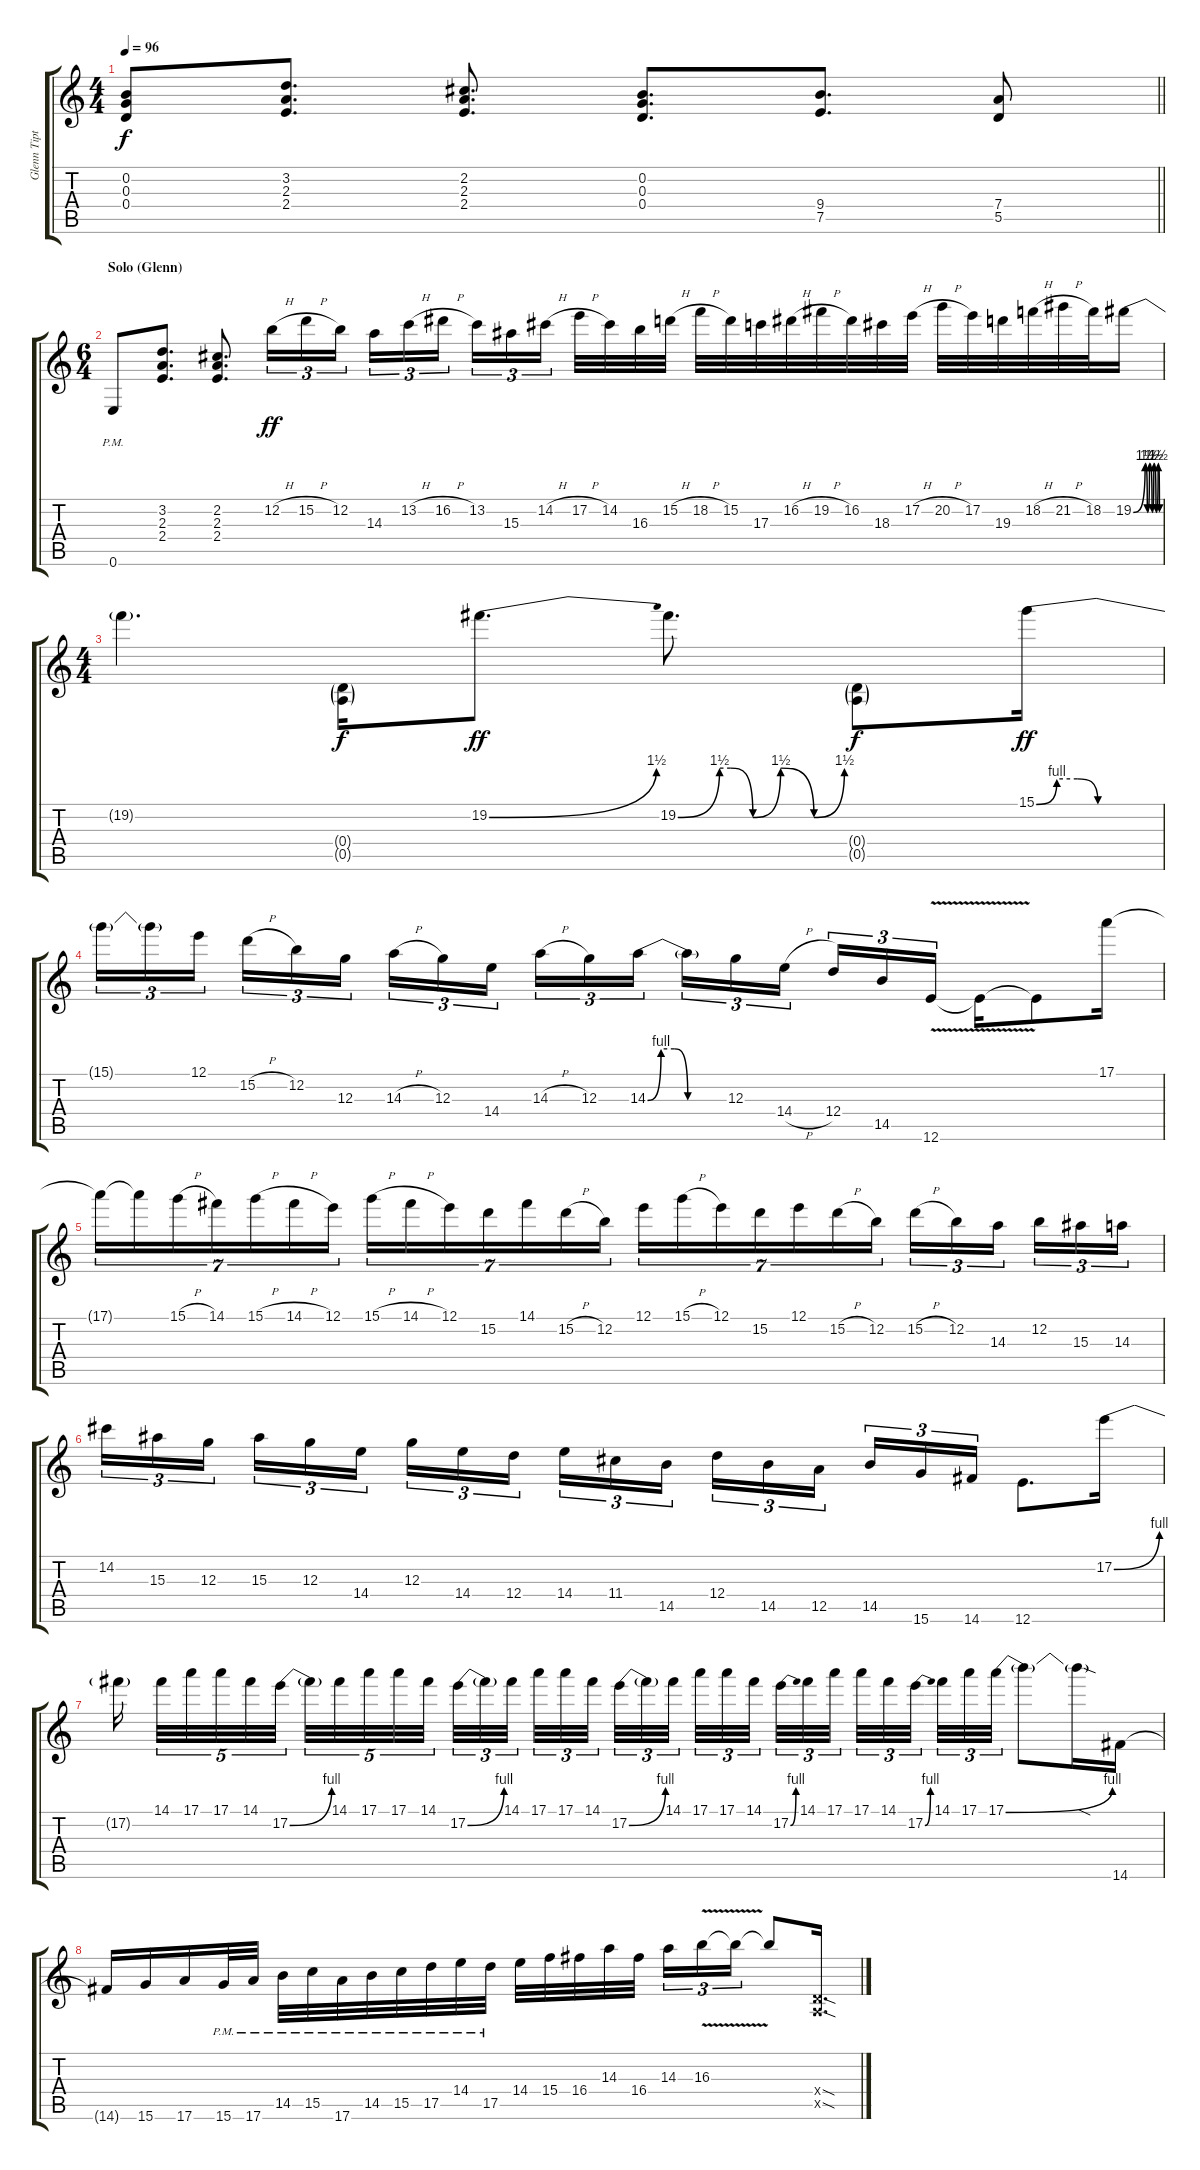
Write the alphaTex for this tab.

\track ("Glenn Tipton" "Glenn Tipt") {instrument distortionguitar}
\staff {score tabs}
\tuning (E4 B3 G3 D3 A2 E2) {hide}
\ts (4 4)
\tempo 96
\clef g2
\barLineRight lightlight
\ks c
(0.2{t} 0.3{t} 0.4{t}).8{dy f} (3.2 2.3 2.4).8{d} (2.2 2.3 2.4).8{d} (0.2 0.3 0.4).8{d} (9.4 7.5).8{d} (7.4 5.5).8 |
\ts (6 4)
\section ("" "Solo (Glenn)")
0.6{pm}.8 (3.2 2.3 2.4).8{d} (2.2 2.3 2.4).8{d} 12.2{h}.16{tu (3 2) dy ff volume 16 balance 8} 15.2{h}.16{tu (3 2)} 12.2.16{tu (3 2) beam splitsecondary} 14.3.16{tu (3 2)} 13.2{h}.16{tu (3 2)} 16.2{h}.16{tu (3 2)} 13.2.16{tu (3 2)} 15.3.16{tu (3 2)} 14.2{h}.16{tu (3 2) beam splitsecondary} 17.2{h}.32 14.2.32 16.3.32 15.2{h}.32 18.2{h}.32 15.2.32 17.3.32 16.2{h}.32 19.2{h}.32 16.2.32 18.3.32 17.2{h}.32 20.2{h}.32 17.2.32 19.3.32 18.2{h}.32 21.2{h}.32 18.2.32 19.2{be (custom 0 0 27 6 32 0 37 6 43 0 47 6 52 0 57 6 60 0)}.16 |
\ts (4 4)
19.2{t}.4{d} (0.4{g} 0.5{g}).16{dy f} 19.2{be (bend 0 0 60 6)}.8{d dy ff} 19.2{be (custom 0 0 15 6 19 6 27 0 37 6 49 0 60 6)}.8{d} (0.4{g} 0.5{g}).8{dy f} 15.1{be (custom 0 0 10 4 20 4 30 0 60 0)}.16{dy ff} |
15.1{t}.16{tu (3 2)} 15.1{t}.16{tu (3 2)} 12.1.16{tu (3 2) beam splitsecondary} 15.2{h}.16{tu (3 2)} 12.2.16{tu (3 2)} 12.3.16{tu (3 2)} 14.3{h}.16{tu (3 2)} 12.3.16{tu (3 2)} 14.4.16{tu (3 2) beam splitsecondary} 14.3{h}.16{tu (3 2)} 12.3.16{tu (3 2)} 14.3{be (custom 0 0 10 4 20 4 30 0 60 0)}.16{tu (3 2)} 14.3{t}.16{tu (3 2)} 12.3.16{tu (3 2)} 14.4{h}.16{tu (3 2) beam splitsecondary} 12.4.16{tu (3 2)} 14.5.16{tu (3 2)} 12.6{v}.16{tu (3 2)} 12.6{t}.16 12.6{t}.8 17.1.16 |
17.1{t}.16{tu (7 4)} 17.1{t}.16{tu (7 4)} 15.1{h}.16{tu (7 4)} 14.1.16{tu (7 4)} 15.1{h}.16{tu (7 4)} 14.1{h}.16{tu (7 4)} 12.1.16{tu (7 4)} 15.1{h}.16{tu (7 4)} 14.1{h}.16{tu (7 4)} 12.1.16{tu (7 4)} 15.2.16{tu (7 4)} 14.1.16{tu (7 4)} 15.2{h}.16{tu (7 4)} 12.2.16{tu (7 4)} 12.1.16{tu (7 4)} 15.1{h}.16{tu (7 4)} 12.1.16{tu (7 4)} 15.2.16{tu (7 4)} 12.1.16{tu (7 4)} 15.2{h}.16{tu (7 4)} 12.2.16{tu (7 4)} 15.2{h}.16{tu (3 2)} 12.2.16{tu (3 2)} 14.3.16{tu (3 2) beam splitsecondary} 12.2.16{tu (3 2)} 15.3.16{tu (3 2)} 14.3.16{tu (3 2)} |
14.2.16{tu (3 2)} 15.3.16{tu (3 2)} 12.3.16{tu (3 2) beam splitsecondary} 15.3.16{tu (3 2)} 12.3.16{tu (3 2)} 14.4.16{tu (3 2)} 12.3.16{tu (3 2)} 14.4.16{tu (3 2)} 12.4.16{tu (3 2) beam splitsecondary} 14.4.16{tu (3 2)} 11.4.16{tu (3 2)} 14.5.16{tu (3 2)} 12.4.16{tu (3 2)} 14.5.16{tu (3 2)} 12.5.16{tu (3 2) beam splitsecondary} 14.5.16{tu (3 2)} 15.6.16{tu (3 2)} 14.6.16{tu (3 2)} 12.6.8{d} 17.2{be (bend 0 0 60 4)}.16 |
17.2{t}.16{beam splitsecondary} 14.1.32{tu (5 4)} 17.1.32{tu (5 4)} 17.1.32{tu (5 4)} 14.1.32{tu (5 4)} 17.2{be (bend 0 0 60 4)}.32{tu (5 4) beam splitsecondary} 17.2{t}.32{tu (5 4)} 14.1.32{tu (5 4)} 17.1.32{tu (5 4)} 17.1.32{tu (5 4)} 14.1.32{tu (5 4) beam splitsecondary} 17.2{be (bend 0 0 60 4)}.32{tu (3 2)} 17.2{t}.32{tu (3 2)} 14.1.32{tu (3 2) beam splitsecondary} 17.1.32{tu (3 2)} 17.1.32{tu (3 2)} 14.1.32{tu (3 2) beam splitsecondary} 17.2{be (bend 0 0 60 4)}.32{tu (3 2)} 17.2{t}.32{tu (3 2)} 14.1.32{tu (3 2)} 17.1.32{tu (3 2)} 17.1.32{tu (3 2)} 14.1.32{tu (3 2) beam splitsecondary} 17.2{be (bend 0 0 60 4)}.32{tu (3 2)} 14.1.32{tu (3 2)} 17.1.32{tu (3 2) beam splitsecondary} 17.1.32{tu (3 2)} 14.1.32{tu (3 2)} 17.2{be (bend 0 0 60 4)}.32{tu (3 2) beam splitsecondary} 14.1.32{tu (3 2)} 17.1.32{tu (3 2)} 17.1{be (bend 0 0 60 4)}.32{tu (3 2)} 17.1{t}.8 17.1{sod t}.16 14.6.16 |
14.6{t}.16 15.6.16 17.6.16 15.6{pm}.32 17.6{pm}.32 14.5{pm}.32 15.5{pm}.32 17.6{pm}.32 14.5{pm}.32 15.5{pm}.32 17.5{pm}.32 14.4{pm}.32 17.5{pm}.32 14.4.32 15.4.32 16.4.32 14.3.32 16.4.32{beam splitsecondary} 14.3.16{tu (3 2)} 16.3{v}.16{tu (3 2)} 16.3{t}.16{tu (3 2)} 16.3{t}.8 (0.4{sod x} 0.5{sod x}).16{d}
